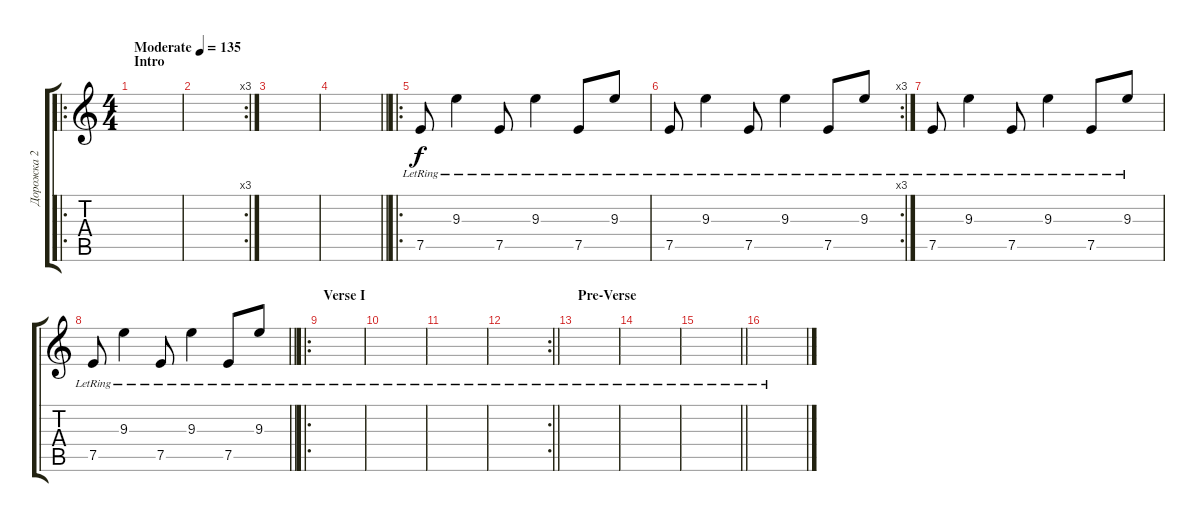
\track ("Дорожка 2" "Дорожка 2") {instrument electricguitarclean}
\staff {score tabs}
\tuning (E4 B3 G3 D3 A2 E2) {hide}
\ro
\ts (4 4)
\section ("" "Intro")
\tempo (135 "Moderate")
\clef g2
\ks c
|
\rc 3
|
|
\barLineRight lightlight
|
\ro
\section ("" "")
7.5{lr}.8 9.3{lr}.4 7.5{lr}.8 9.3{lr}.4 7.5{lr}.8 9.3{lr}.8 |
\rc 3
7.5{lr}.8 9.3{lr}.4 7.5{lr}.8 9.3{lr}.4 7.5{lr}.8 9.3{lr}.8 |
7.5{lr}.8 9.3{lr}.4 7.5{lr}.8 9.3{lr}.4 7.5{lr}.8 9.3{lr}.8 |
\barLineRight lightlight
7.5{lr}.8 9.3{lr}.4 7.5{lr}.8 9.3{lr}.4 7.5{lr}.8 9.3{lr}.8 |
\ro
\section ("" "Verse I")
|
|
|
\rc 2
\barLineRight lightlight
|
\section ("" "Pre-Verse")
|
|
\barLineRight lightlight
|
\section ("" "")
